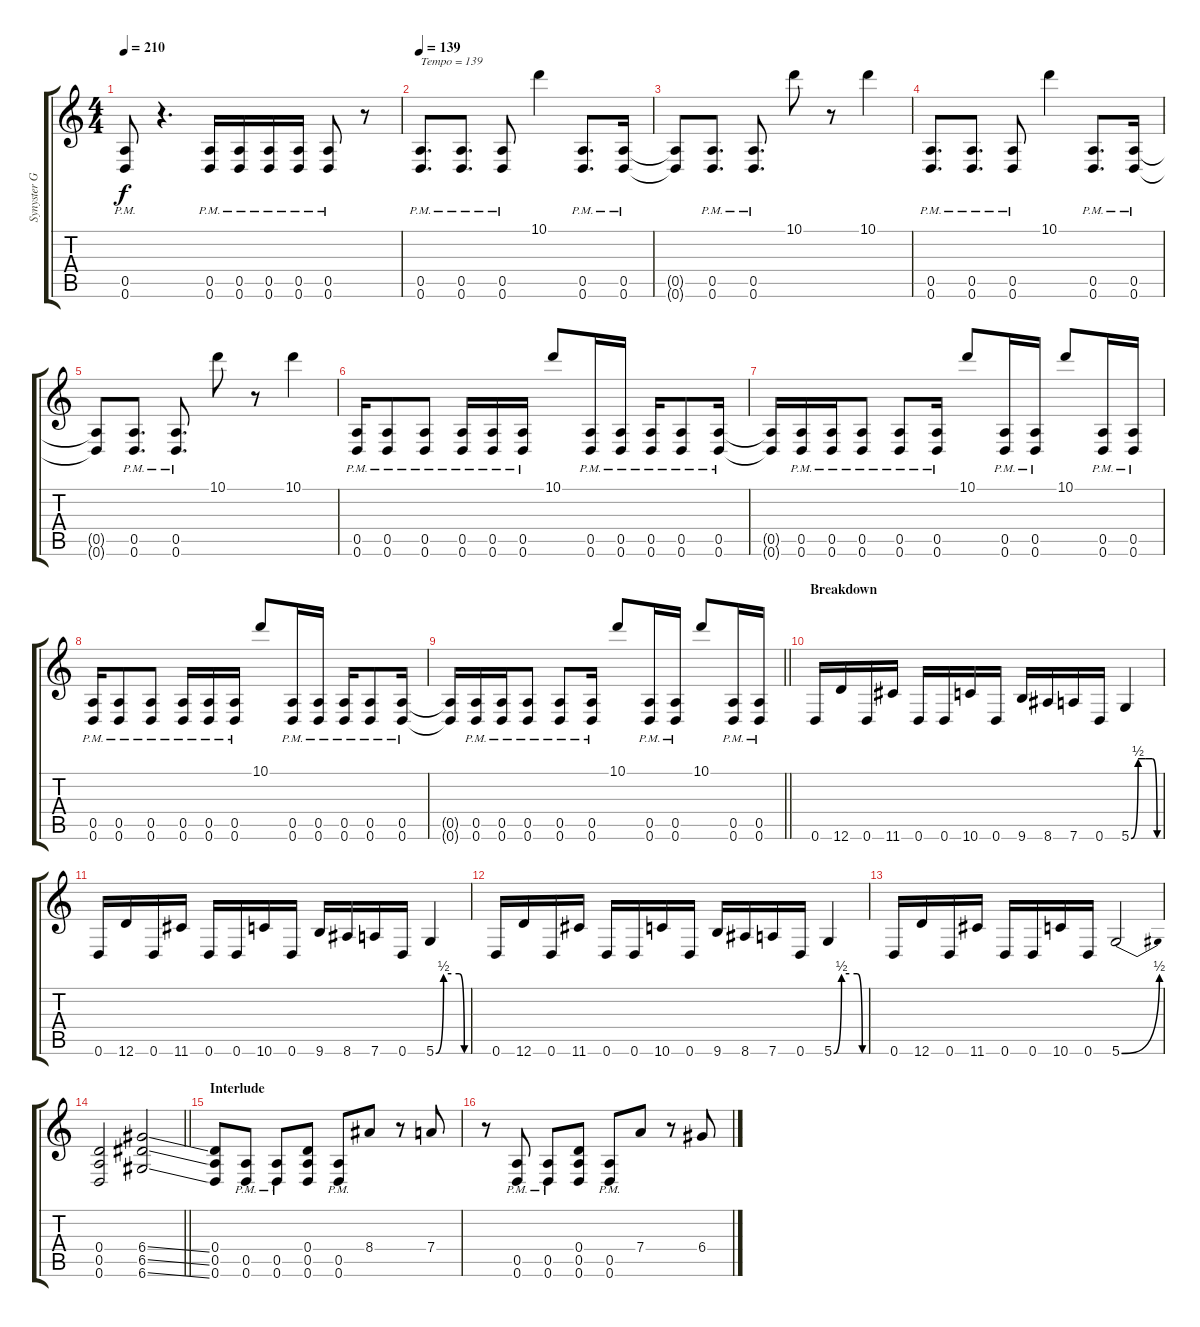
\track ("Synyster Gates" "Synyster G") {instrument distortionguitar}
\staff {score tabs}
\tuning (E4 B3 G3 D3 A2 D2) {hide}
\ts (4 4)
\tempo 210
\clef g2
\ks c
(0.5{pm} 0.6{pm}).8{dy f} r.4{d} (0.5{pm} 0.6{pm}).16 (0.5{pm} 0.6{pm}).16 (0.5{pm} 0.6{pm}).16 (0.5{pm} 0.6{pm}).16 (0.5{pm} 0.6{pm}).8 r.8 |
\tempo 139
(0.5{pm} 0.6{pm}).8{d txt "Tempo = 139"} (0.5{pm} 0.6{pm}).8{d} (0.5{pm} 0.6{pm}).8 10.1.4 (0.5{pm} 0.6{pm}).8{d} (0.5{pm} 0.6{pm}).16 |
(0.5{t} 0.6{t}).8 (0.5{pm} 0.6{pm}).8{d} (0.5{pm} 0.6).8{d} 10.1.8 r.8 10.1.4 |
(0.5{pm} 0.6{pm}).8{d} (0.5{pm} 0.6{pm}).8{d} (0.5{pm} 0.6{pm}).8 10.1.4 (0.5{pm} 0.6{pm}).8{d} (0.5{pm} 0.6{pm}).16 |
(0.5{t} 0.6{t}).8 (0.5{pm} 0.6{pm}).8{d} (0.5{pm} 0.6{pm}).8{d} 10.1.8 r.8 10.1.4 |
(0.5{pm} 0.6{pm}).16 (0.5{pm} 0.6{pm}).8 (0.5{pm} 0.6{pm}).8 (0.5{pm} 0.6{pm}).16 (0.5{pm} 0.6{pm}).16 (0.5{pm} 0.6{pm}).16 10.1.8 (0.5{pm} 0.6{pm}).16 (0.5{pm} 0.6{pm}).16 (0.5{pm} 0.6{pm}).16 (0.5{pm} 0.6{pm}).8 (0.5{pm} 0.6{pm}).16 |
(0.5{t} 0.6{t}).16 (0.5{pm} 0.6{pm}).16 (0.5{pm} 0.6{pm}).16 (0.5{pm} 0.6{pm}).8 (0.5{pm} 0.6{pm}).8 (0.5{pm} 0.6{pm}).16 10.1.8 (0.5{pm} 0.6{pm}).16 (0.5{pm} 0.6{pm}).16 10.1.8 (0.5{pm} 0.6{pm}).16 (0.5{pm} 0.6{pm}).16 |
(0.5{pm} 0.6{pm}).16 (0.5{pm} 0.6{pm}).8 (0.5{pm} 0.6{pm}).8 (0.5{pm} 0.6{pm}).16 (0.5{pm} 0.6{pm}).16 (0.5{pm} 0.6{pm}).16 10.1.8 (0.5{pm} 0.6{pm}).16 (0.5{pm} 0.6{pm}).16 (0.5{pm} 0.6{pm}).16 (0.5{pm} 0.6{pm}).8 (0.5{pm} 0.6{pm}).16 |
\barLineRight lightlight
(0.5{t} 0.6{t}).16 (0.5{pm} 0.6{pm}).16 (0.5{pm} 0.6{pm}).16 (0.5{pm} 0.6{pm}).8 (0.5{pm} 0.6{pm}).8 (0.5{pm} 0.6{pm}).16 10.1.8 (0.5{pm} 0.6{pm}).16 (0.5{pm} 0.6{pm}).16 10.1.8 (0.5{pm} 0.6{pm}).16 (0.5{pm} 0.6{pm}).16 |
\section ("" "Breakdown")
0.6.16 12.6.16 0.6.16 11.6.16 0.6.16 0.6.16 10.6.16 0.6.16 9.6.16 8.6.16 7.6.16 0.6.16 5.6{be (custom 0 0 15 2 30 2 45 2 55 0 60 0)}.4 |
0.6.16 12.6.16 0.6.16 11.6.16 0.6.16 0.6.16 10.6.16 0.6.16 9.6.16 8.6.16 7.6.16 0.6.16 5.6{be (custom 0 0 15 2 30 2 45 2 55 0 60 0)}.4 |
0.6.16 12.6.16 0.6.16 11.6.16 0.6.16 0.6.16 10.6.16 0.6.16 9.6.16 8.6.16 7.6.16 0.6.16 5.6{be (custom 0 0 15 2 30 2 45 2 55 0 60 0)}.4 |
0.6.16 12.6.16 0.6.16 11.6.16 0.6.16 0.6.16 10.6.16 0.6.16 5.6{be (bend 0 0 60 2)}.2 |
\barLineRight lightlight
(0.4 0.5 0.6).2 (6.4{ss} 6.5{ss} 6.6{ss}).2 |
\section ("" "Interlude")
(0.4 0.5 0.6).8 (0.5{pm} 0.6{pm}).8 (0.5{pm} 0.6{pm}).8 (0.4 0.5 0.6).8 (0.5{pm} 0.6{pm}).8 8.4.8 r.8 7.4.8 |
r.8 (0.5{pm} 0.6{pm}).8 (0.5{pm} 0.6{pm}).8 (0.4 0.5 0.6).8 (0.5{pm} 0.6{pm}).8 7.4.8 r.8 6.4.8
